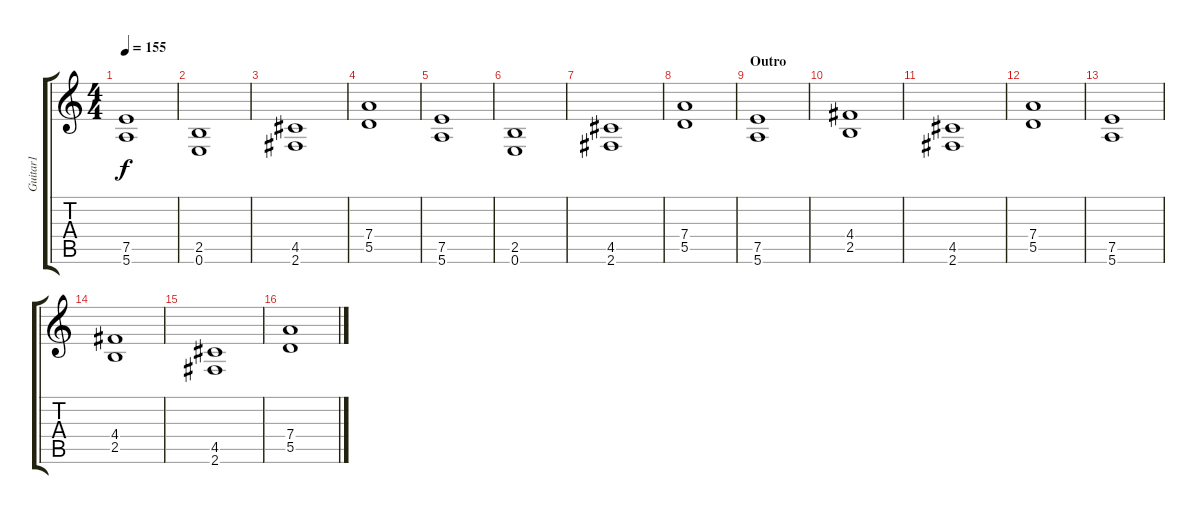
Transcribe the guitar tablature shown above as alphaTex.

\track ("Guitar1" "Guitar1") {instrument overdrivenguitar}
\staff {score tabs}
\tuning (E4 B3 G3 D3 A2 E2) {hide}
\ts (4 4)
\tempo 155
\clef g2
\ks c
(7.5 5.6).1{dy f} |
(2.5 0.6).1 |
(4.5 2.6).1 |
(7.4 5.5).1 |
(7.5 5.6).1 |
(2.5 0.6).1 |
(4.5 2.6).1 |
(7.4 5.5).1 |
\section ("" "Outro")
(7.5 5.6).1 |
(4.4 2.5).1 |
(4.5 2.6).1 |
(7.4 5.5).1 |
(7.5 5.6).1 |
(4.4 2.5).1 |
(4.5 2.6).1 |
(7.4 5.5).1
